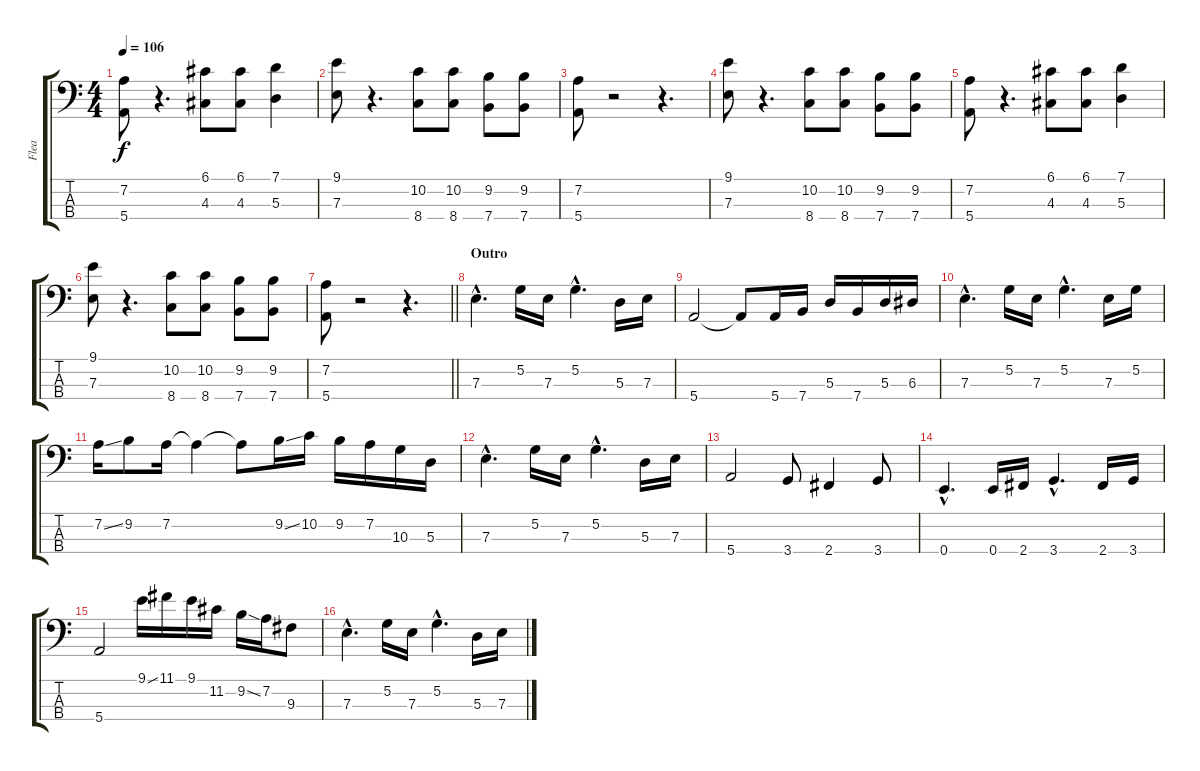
\track ("Flea" "Flea") {instrument slapbass1}
\staff {score tabs}
\tuning (G2 D2 A1 E1) {hide}
\ts (4 4)
\tempo 106
\clef f4
\ks c
(7.2 5.4).8{dy f} r.4{d} (6.1 4.3).8 (6.1 4.3).8 (7.1 5.3).4 |
(9.1 7.3).8 r.4{d} (10.2 8.4).8 (10.2 8.4).8 (9.2 7.4).8 (9.2 7.4).8 |
(7.2 5.4).8 r.2 r.4{d} |
(9.1 7.3).8 r.4{d} (10.2 8.4).8 (10.2 8.4).8 (9.2 7.4).8 (9.2 7.4).8 |
(7.2 5.4).8 r.4{d} (6.1 4.3).8 (6.1 4.3).8 (7.1 5.3).4 |
(9.1 7.3).8 r.4{d} (10.2 8.4).8 (10.2 8.4).8 (9.2 7.4).8 (9.2 7.4).8 |
\barLineRight lightlight
(7.2 5.4).8 r.2 r.4{d} |
\section ("" "Outro")
7.3{hac}.4{d instrument electricbassfinger} 5.2.16 7.3.16 5.2{hac}.4{d} 5.3.16 7.3.16 |
5.4.2 5.4{t}.8 5.4.16 7.4.16 5.3.16 7.4.16 5.3.16 6.3.16 |
7.3{hac}.4{d} 5.2.16 7.3.16 5.2{hac}.4{d} 7.3.16 5.2.16 |
7.2{ss}.16 9.2.8 7.2.16 7.2{t}.4 7.2{t}.8 9.2{ss}.16 10.2.16 9.2.16 7.2.16 10.3.16 5.3.16 |
7.3{hac}.4{d} 5.2.16 7.3.16 5.2{hac}.4{d} 5.3.16 7.3.16 |
5.4.2 3.4.8 2.4.4 3.4.8 |
0.4{hac}.4{d} 0.4.16 2.4.16 3.4{hac}.4{d} 2.4.16 3.4.16 |
5.4.2 9.1{ss}.16 11.1.16 9.1.16 11.2.16 9.2{ss}.16 7.2.16 9.3.8 |
7.3{hac}.4{d} 5.2.16 7.3.16 5.2{hac}.4{d} 5.3.16 7.3.16
